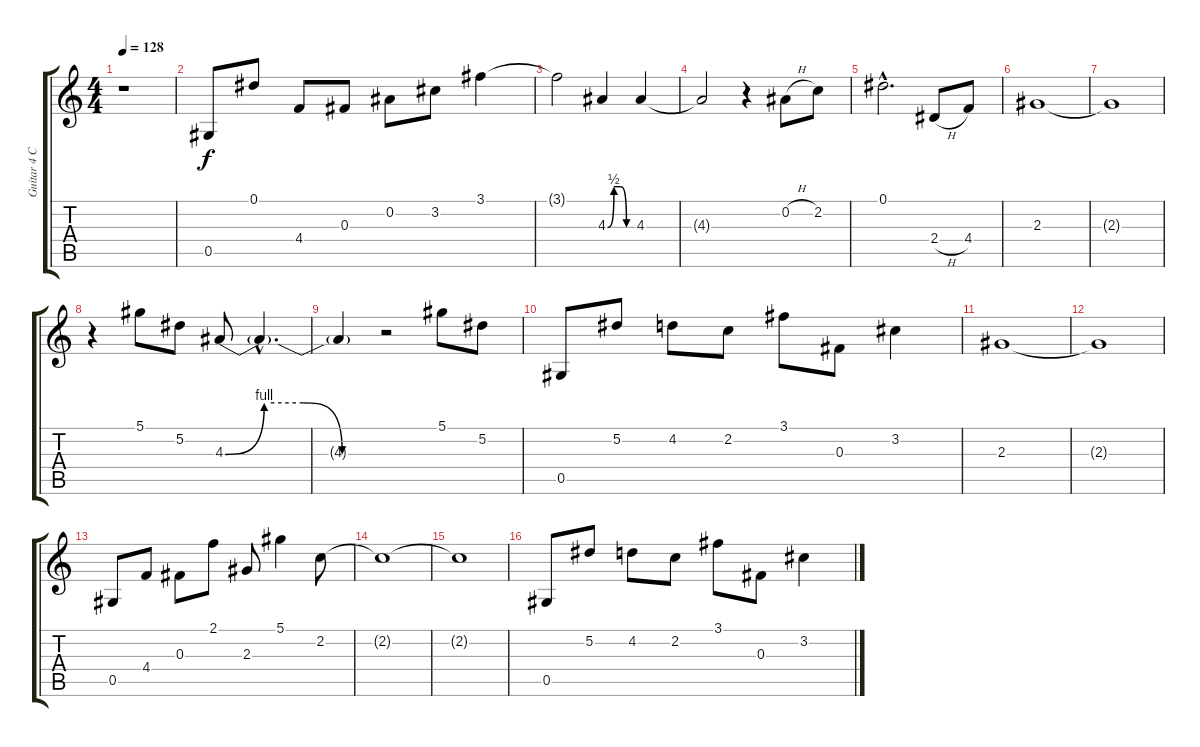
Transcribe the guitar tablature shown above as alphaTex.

\track ("Guitar 4 Clean" "Guitar 4 C") {instrument electricguitarclean}
\staff {score tabs}
\tuning (Eb4 Bb3 Gb3 Db3 Ab2 Eb2) {hide}
\ts (4 4)
\tempo 128
\clef g2
\ks c
r.1{dy f} |
0.5.8 0.1.8 4.4.8 0.3.8 0.2.8 3.2.8 3.1.4 |
3.1{t}.2 4.3{be (custom 0 0 15 2 30 2 45 0 60 0)}.4 4.3.4 |
4.3{t}.2 r.4 0.2{h}.8 2.2.8 |
0.1{hac}.2{d} 2.4{h}.8 4.4.8 |
2.3.1 |
2.3{t}.1 |
r.4 5.1.8 5.2.8 4.3{be (custom 0 0 15 4 30 4 45 0 60 0)}.8 4.3{hac t}.4{d} |
4.3{t}.4 r.2 5.1.8 5.2.8 |
0.5.8 5.2.8 4.2.8 2.2.8 3.1.8 0.3.8 3.2.4 |
2.3.1 |
2.3{t}.1 |
0.5.8 4.4.8 0.3.8 2.1.8 2.3.8 5.1.4 2.2.8 |
2.2{t}.1 |
2.2{t}.1 |
0.5.8 5.2.8 4.2.8 2.2.8 3.1.8 0.3.8 3.2.4
